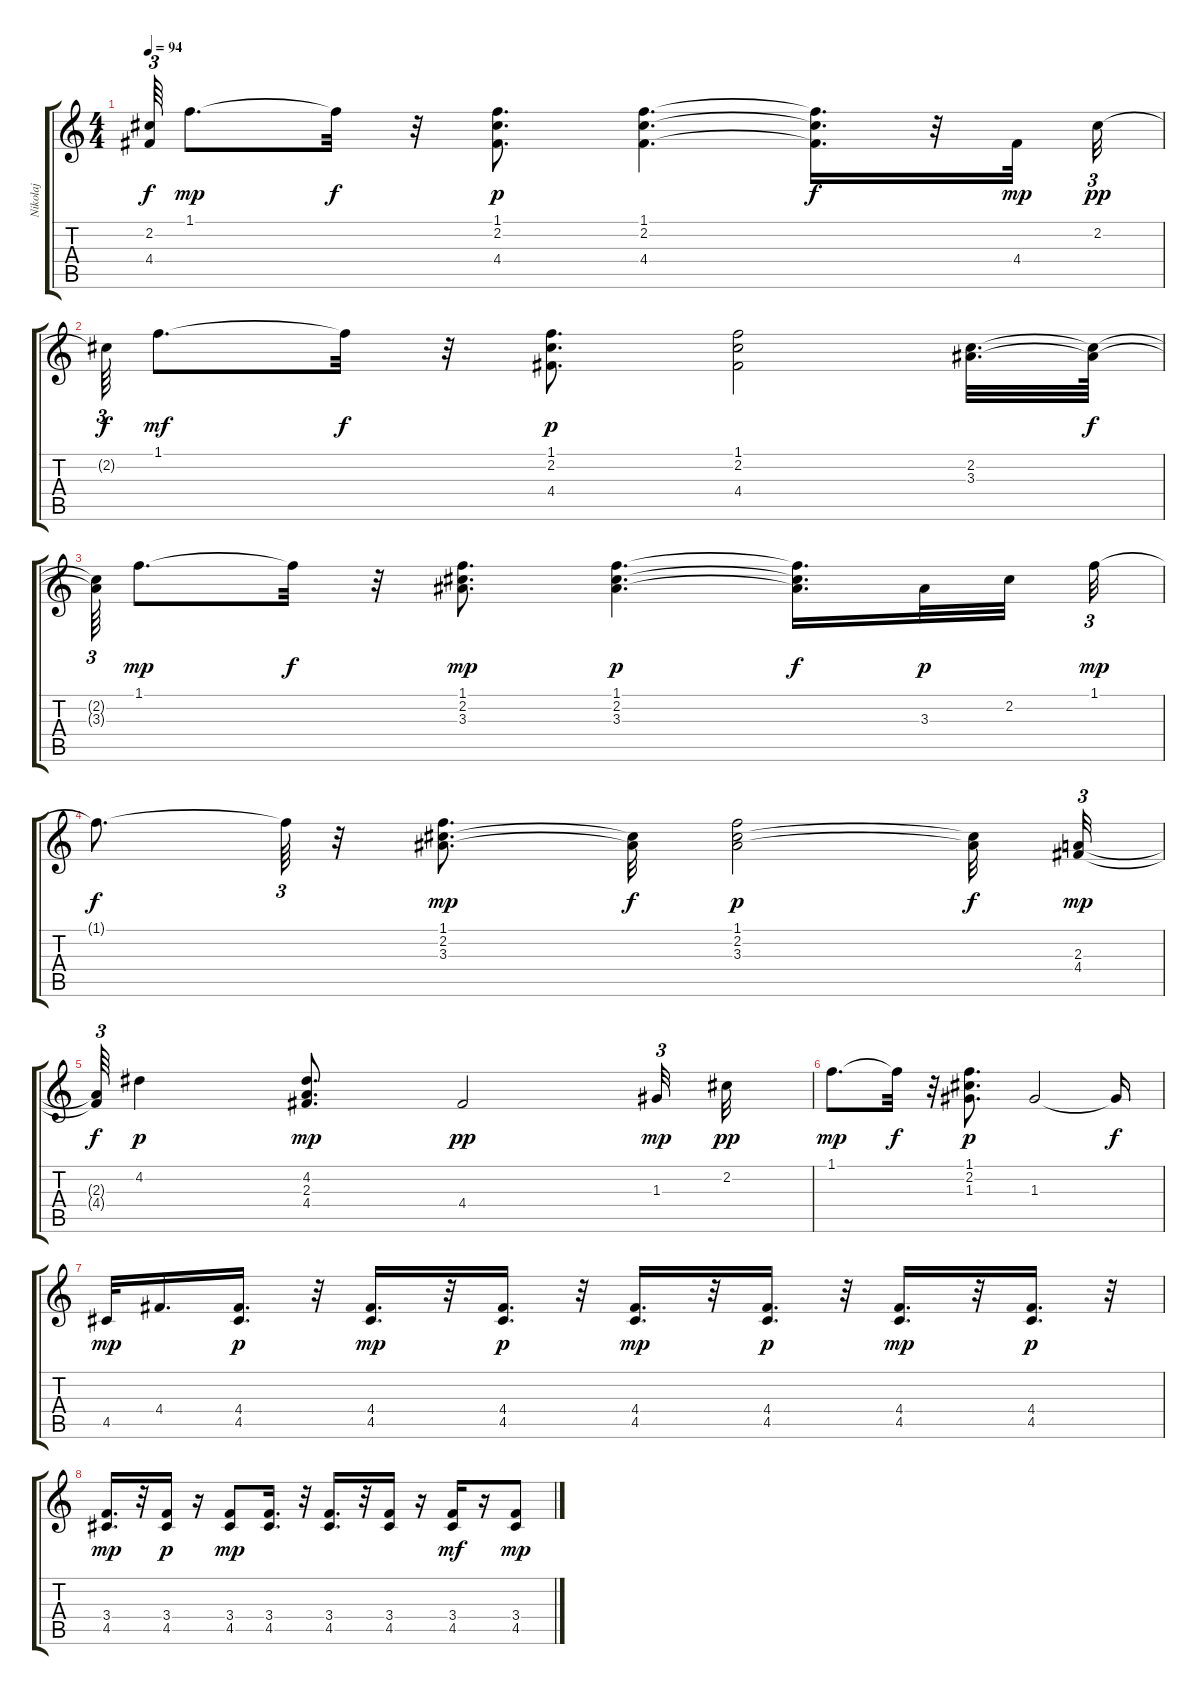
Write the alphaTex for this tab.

\track ("Nikolaj" "Nikolaj") {instrument acousticguitarsteel}
\staff {score tabs}
\tuning (E4 B3 G3 D3 A2 E2) {hide}
\ts (4 4)
\tempo 94
\clef g2
\ks c
(2.2{t} 4.4{t}).64{tu (3 2) dy f} 1.1.8{d dy mp} 1.1{t}.32{dy f} r.32 (1.1 2.2 4.4).8{d dy p} (1.1 2.2 4.4).4{d} (1.1{t} 2.2{t} 4.4{t}).16{d dy f} r.32 4.4.32{dy mp} 2.2.32{tu (3 2) dy pp} |
2.2{t}.64{tu (3 2) dy f} 1.1.8{d dy mf} 1.1{t}.32{dy f} r.32 (1.1 2.2 4.4).8{d dy p} (1.1 2.2 4.4).2 (2.2 3.3).32{d} (2.2{t} 3.3{t}).64{dy f} |
(2.2{t} 3.3{t}).64{tu (3 2)} 1.1.8{d dy mp} 1.1{t}.32{dy f} r.32 (1.1 2.2 3.3).8{d dy mp} (1.1 2.2 3.3).4{d dy p} (1.1{t} 2.2{t} 3.3{t}).16{d dy f} 3.3.32{dy p} 2.2.32{beam splitsecondary} 1.1.32{tu (3 2) dy mp} |
1.1{t}.8{d dy f} 1.1{t}.64{tu (3 2)} r.32 (1.1 2.2 3.3).8{d dy mp} (2.2{t} 3.3{t}).32{dy f} (1.1 2.2 3.3).2{dy p} (2.2{t} 3.3{t}).32{dy f} (2.3 4.4).32{tu (3 2) dy mp} |
(2.3{t} 4.4{t}).64{tu (3 2) dy f} 4.2.4{dy p} (4.2 2.3 4.4).8{d dy mp} 4.4.2{dy pp} 1.3.32{tu (3 2) dy mp} 2.2.32{dy pp} |
1.1.8{d dy mp} 1.1{t}.32{dy f} r.32 (1.1 2.2 1.3).8{d dy p} 1.3.2 1.3{t}.16{dy f} |
4.5.32{dy mp} 4.4.16{d} (4.4 4.5).16{d dy p} r.32 (4.4 4.5).16{d dy mp} r.32 (4.4 4.5).16{d dy p} r.32 (4.4 4.5).16{d dy mp} r.32 (4.4 4.5).16{d dy p} r.32 (4.4 4.5).16{d dy mp} r.32 (4.4 4.5).16{d dy p} r.32 |
(3.4 4.5).16{d dy mp} r.32 (3.4 4.5).16{dy p} r.16 (3.4 4.5).8{dy mp} (3.4 4.5).16{d} r.32 (3.4 4.5).16{d} r.32 (3.4 4.5).16 r.16 (3.4 4.5).16{dy mf} r.16 (3.4 4.5).8{dy mp}
